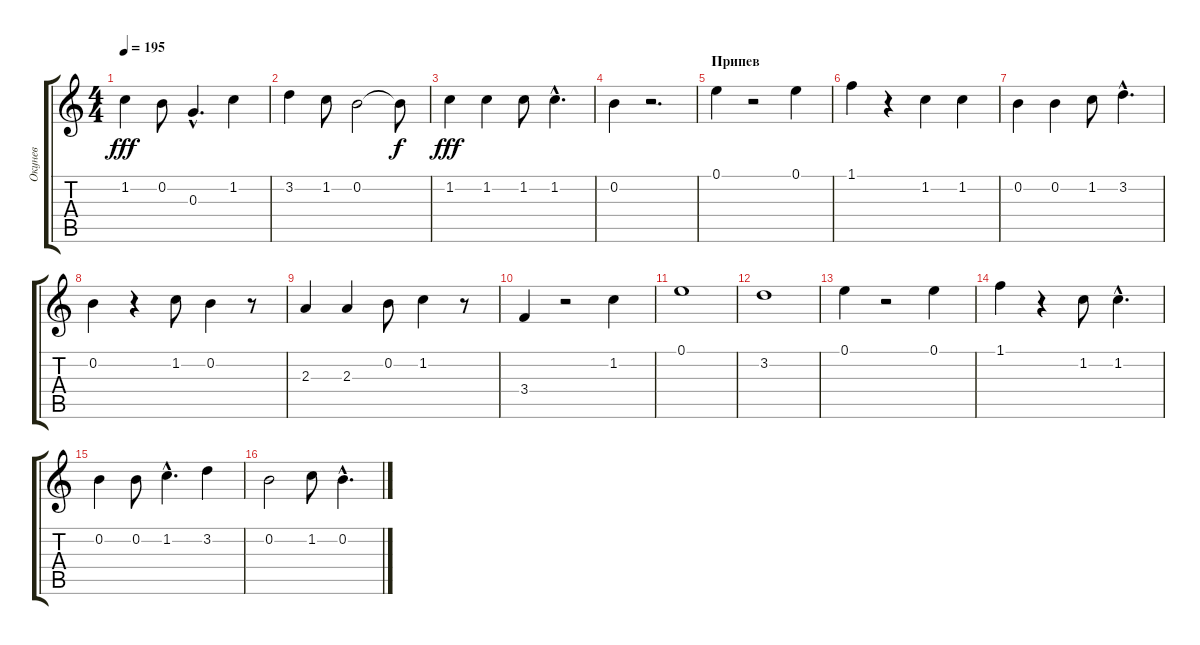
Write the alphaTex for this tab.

\track ("Окунев " "Окунев ") {instrument contrabass}
\staff {score tabs}
\tuning (E4 B3 G3 D3 A2 E2) {hide}
\ts (4 4)
\tempo 195
\clef g2
\ks c
1.2.4{dy fff} 0.2.8 0.3{hac}.4{d} 1.2.4 |
3.2.4 1.2.8 0.2.2 0.2{t}.8{dy f} |
1.2.4{dy fff} 1.2.4 1.2.8 1.2{hac}.4{d} |
0.2.4 r.2{d} |
\section ("" "Припев")
0.1.4 r.2 0.1.4 |
1.1.4 r.4 1.2.4 1.2.4 |
0.2.4 0.2.4 1.2.8 3.2{hac}.4{d} |
0.2.4 r.4 1.2.8 0.2.4 r.8 |
2.3.4 2.3.4 0.2.8 1.2.4 r.8 |
3.4.4 r.2 1.2.4 |
0.1.1 |
3.2.1 |
0.1.4 r.2 0.1.4 |
1.1.4 r.4 1.2.8 1.2{hac}.4{d} |
0.2.4 0.2.8 1.2{hac}.4{d} 3.2.4 |
0.2.2 1.2.8 0.2{hac}.4{d}
